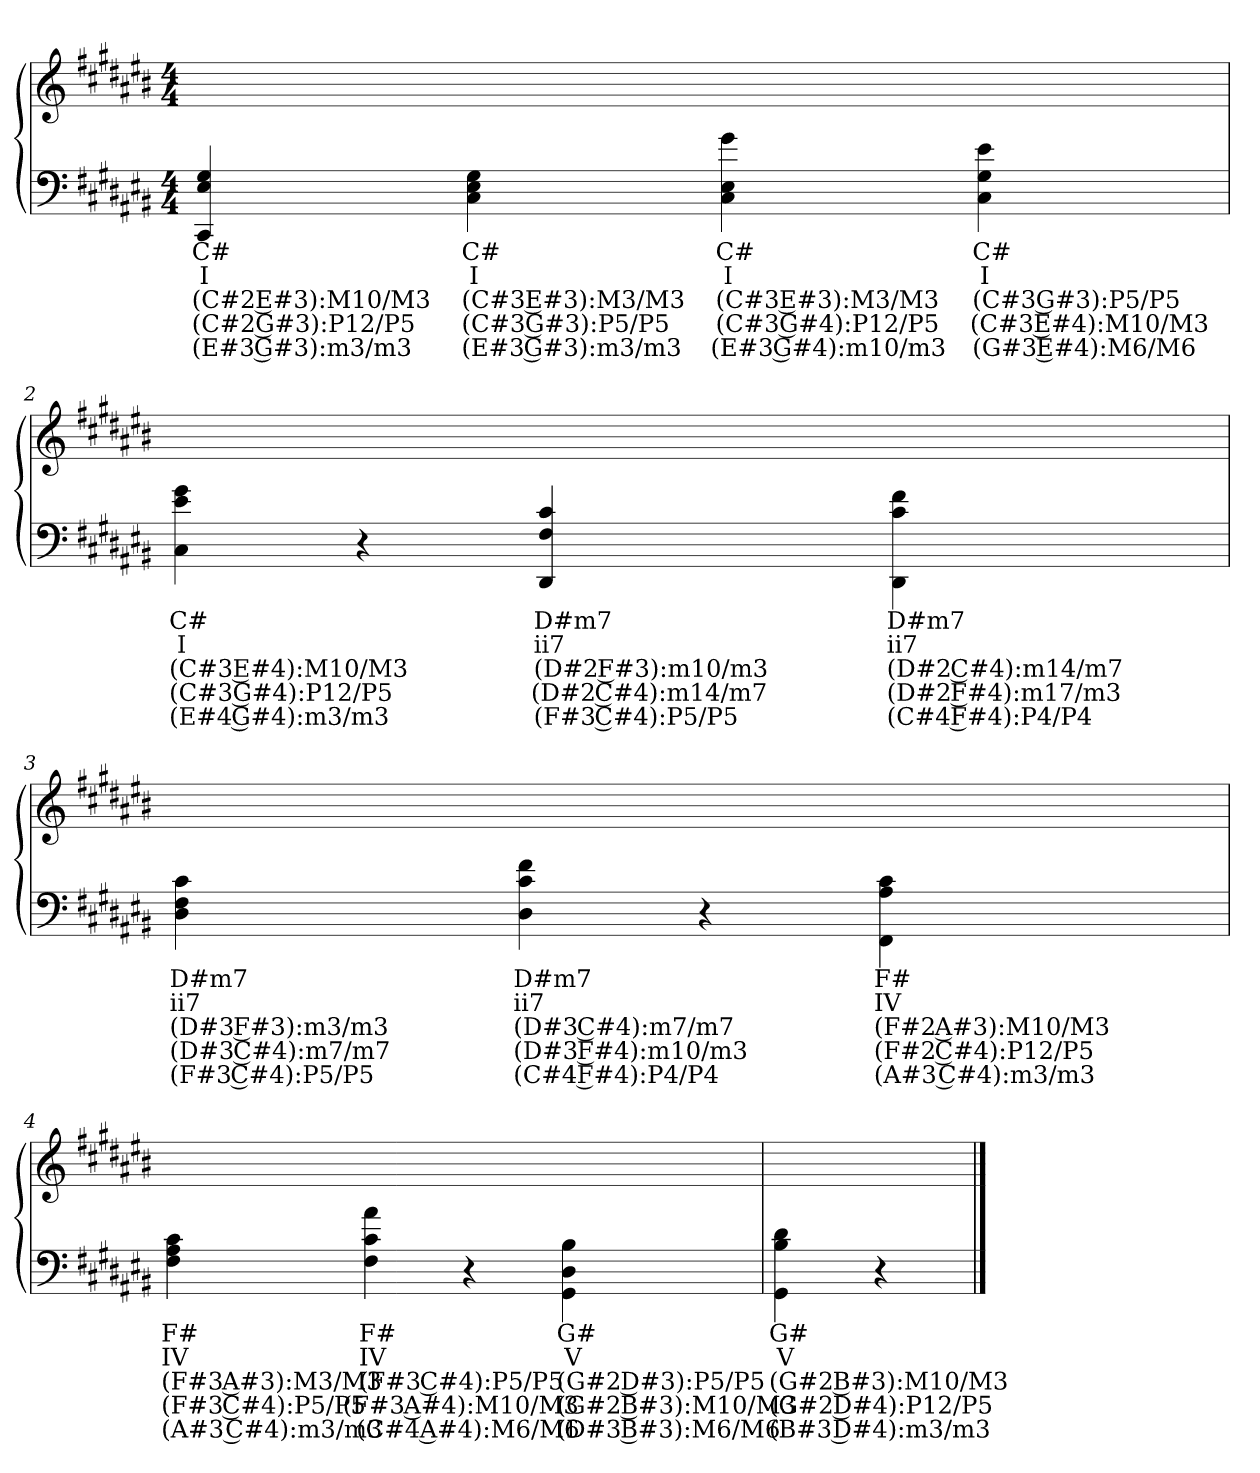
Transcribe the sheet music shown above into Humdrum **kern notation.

**kern	**text	**text	**text	**text	**text	**kern
*part2	*part2	*part2	*part2	*part2	*part2	*part1
*staff2	*staff2	*staff2	*staff2	*staff2	*staff2	*staff1
*clefF4	*	*	*	*	*	*clefG2
*k[f#c#g#d#a#e#b#]	*	*	*	*	*	*k[f#c#g#d#a#e#b#]
*C#:	*	*	*	*	*	*C#:
*M4/4	*	*	*	*	*	*M4/4
*MM60	*	*	*	*	*	*MM60
=1	=1	=1	=1	=1	=1	=1
4CC# 4E# 4G#	C#	I	(C#2 E#3):M10/M3	(C#2 G#3):P12/P5	(E#3 G#3):m3/m3	1ryy
4C# 4E# 4G#	C#	I	(C#3 E#3):M3/M3	(C#3 G#3):P5/P5	(E#3 G#3):m3/m3	.
4C# 4E# 4g#	C#	I	(C#3 E#3):M3/M3	(C#3 G#4):P12/P5	(E#3 G#4):m10/m3	.
4C# 4G# 4e#	C#	I	(C#3 G#3):P5/P5	(C#3 E#4):M10/M3	(G#3 E#4):M6/M6	.
=2	=2	=2	=2	=2	=2	=2
4C# 4e# 4g#	C#	I	(C#3 E#4):M10/M3	(C#3 G#4):P12/P5	(E#4 G#4):m3/m3	1ryy
4r	.	.	.	.	.	.
4DD# 4F# 4c#	D#m7	ii7	(D#2 F#3):m10/m3	(D#2 C#4):m14/m7	(F#3 C#4):P5/P5	.
4DD# 4c# 4f#	D#m7	ii7	(D#2 C#4):m14/m7	(D#2 F#4):m17/m3	(C#4 F#4):P4/P4	.
=3	=3	=3	=3	=3	=3	=3
4D# 4F# 4c#	D#m7	ii7	(D#3 F#3):m3/m3	(D#3 C#4):m7/m7	(F#3 C#4):P5/P5	1ryy
4D# 4c# 4f#	D#m7	ii7	(D#3 C#4):m7/m7	(D#3 F#4):m10/m3	(C#4 F#4):P4/P4	.
4r	.	.	.	.	.	.
4FF# 4A# 4c#	F#	IV	(F#2 A#3):M10/M3	(F#2 C#4):P12/P5	(A#3 C#4):m3/m3	.
=4	=4	=4	=4	=4	=4	=4
4F# 4A# 4c#	F#	IV	(F#3 A#3):M3/M3	(F#3 C#4):P5/P5	(A#3 C#4):m3/m3	1ryy
4F# 4c# 4a#	F#	IV	(F#3 C#4):P5/P5	(F#3 A#4):M10/M3	(C#4 A#4):M6/M6	.
4r	.	.	.	.	.	.
4GG# 4D# 4B#	G#	V	(G#2 D#3):P5/P5	(G#2 B#3):M10/M3	(D#3 B#3):M6/M6	.
=5	=5	=5	=5	=5	=5	=5
4GG# 4B# 4d#	G#	V	(G#2 B#3):M10/M3	(G#2 D#4):P12/P5	(B#3 D#4):m3/m3	2ryy
4r	.	.	.	.	.	.
==	==	==	==	==	==	==
*-	*-	*-	*-	*-	*-	*-
